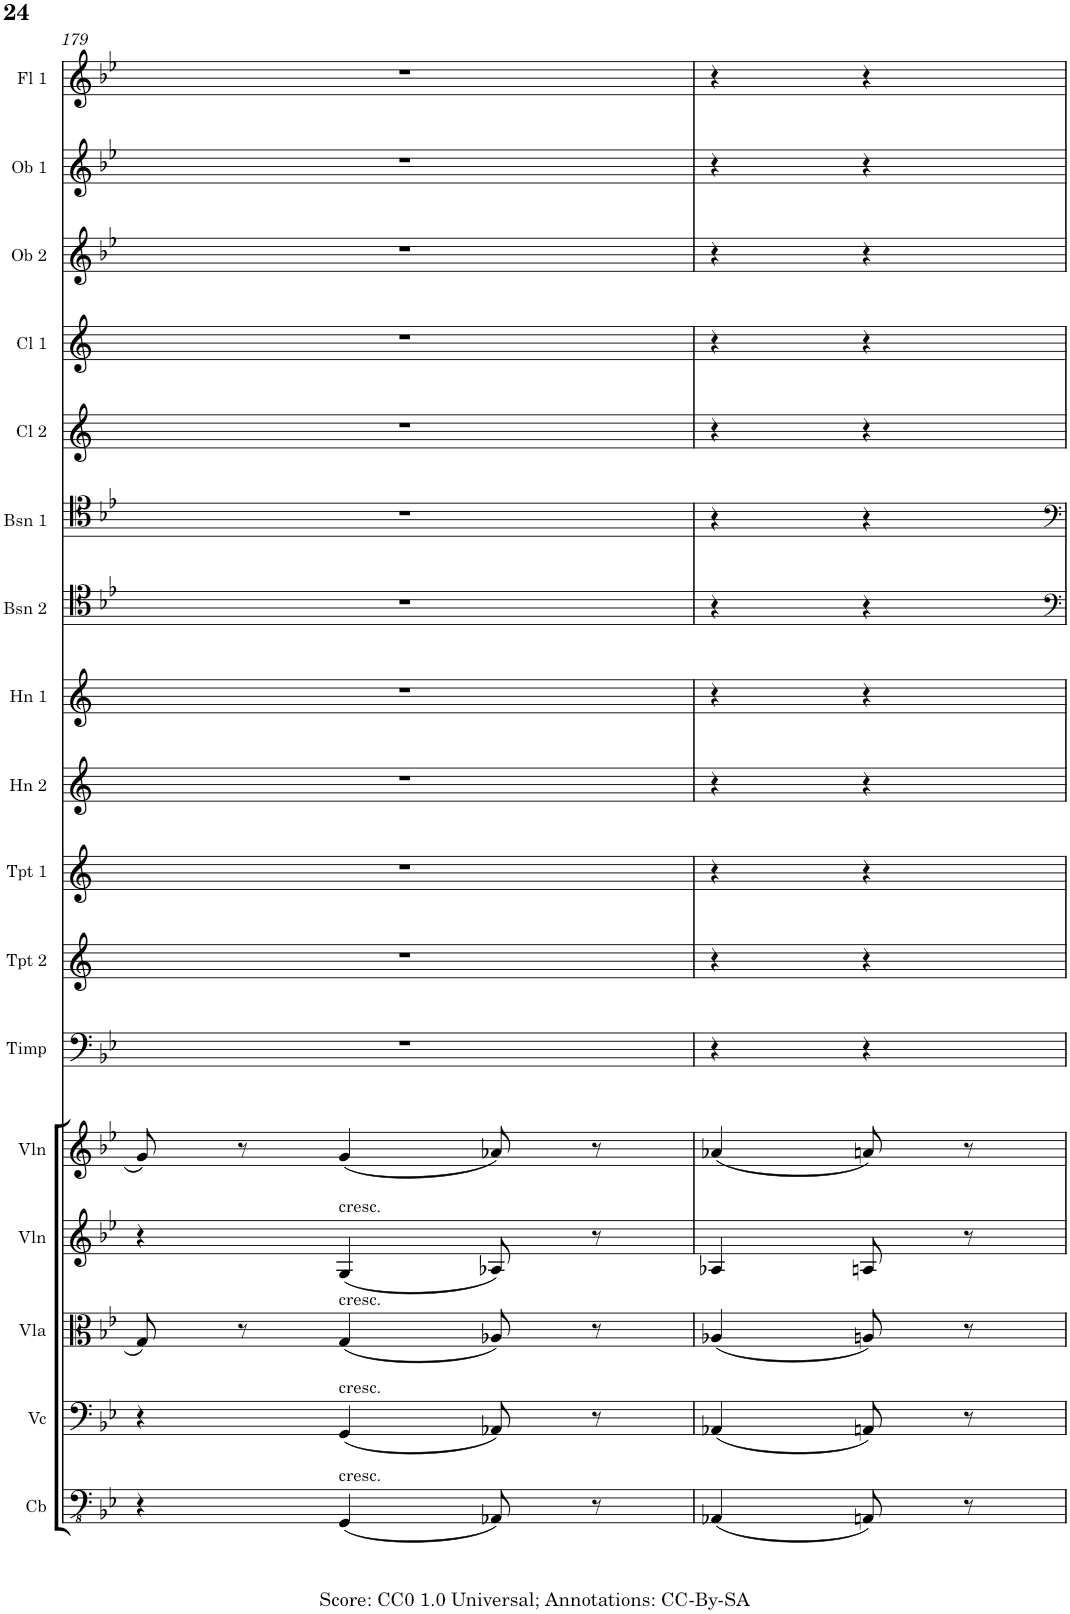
**kern	**kern	**kern	**kern	**kern	**kern	**kern	**kern	**kern	**kern	**kern	**kern	**kern	**kern	**kern	**kern	**kern
*part17	*part16	*part15	*part14	*part13	*part12	*part11	*part10	*part9	*part8	*part7	*part6	*part5	*part4	*part3	*part2	*part1
*staff17	*staff16	*staff15	*staff14	*staff13	*staff12	*staff11	*staff10	*staff9	*staff8	*staff7	*staff6	*staff5	*staff4	*staff3	*staff2	*staff1
*I"Contrabass	*I"Violoncello	*I"Viola	*I"Violin	*I"Violin	*I"Timpani	*I"Bb Trumpet 2	*I"Bb Trumpet 1	*I"Bb (basso) Horn 2	*I"Bb (basso) Horn 1	*I"Bassoon 2	*I"Bassoon 1	*I"Bb Clarinet 2	*I"Bb Clarinet 1	*I"Oboe 2	*I"Oboe 1	*I"Flute 1
*I'Cb	*I'Vc	*I'Vla	*I'Vln	*I'Vln	*I'Timp	*I'Tpt 2	*I'Tpt 1	*I'Hn 2	*I'Hn 1	*I'Bsn 2	*I'Bsn 1	*I'Cl 2	*I'Cl 1	*I'Ob 2	*I'Ob 1	*I'Fl 1
!!LO:PB:g=z
*clefFv4	*clefF4	*clefC3	*clefG2	*clefG2	*clefF4	*clefG2	*clefG2	*clefG2	*clefG2	*clefC4	*clefC4	*clefG2	*clefG2	*clefG2	*clefG2	*clefG2
*	*	*	*	*	*	*Trd1c2	*Trd1c2	*Trd8c14	*Trd8c14	*	*	*Trd1c2	*Trd1c2	*	*	*
*k[b-e-]	*k[b-e-]	*k[b-e-]	*k[b-e-]	*k[b-e-]	*k[b-e-]	*k[]	*k[]	*k[]	*k[]	*k[b-e-]	*k[b-e-]	*k[]	*k[]	*k[b-e-]	*k[b-e-]	*k[b-e-]
*M3/4	*M3/4	*M3/4	*M3/4	*M3/4	*M3/4	*M3/4	*M3/4	*M3/4	*M3/4	*M3/4	*M3/4	*M3/4	*M3/4	*M3/4	*M3/4	*M3/4
=179	=179	=179	=179	=179	=179	=179	=179	=179	=179	=179	=179	=179	=179	=179	=179	=179
4r	4r	8G/	4r	8g/	2.r	2.r	2.r	2.r	2.r	2.r	2.r	2.r	2.r	2.r	2.r	2.r
.	.	8r	.	8r	.	.	.	.	.	.	.	.	.	.	.	.
!	!	!	!LO:TX:a:t=cresc.	!	!	!	!	!	!	!	!	!	!	!	!	!
!	!	!LO:TX:a:t=cresc.	!	!	!	!	!	!	!	!	!	!	!	!	!	!
!	!LO:TX:a:t=cresc.	!	!	!	!	!	!	!	!	!	!	!	!	!	!	!
!LO:TX:a:t=cresc.	!	!	!	!	!	!	!	!	!	!	!	!	!	!	!	!
(4GGG/	(4GG/	(4G/	(4G/	(4g/	.	.	.	.	.	.	.	.	.	.	.	.
8AAA-X/)	8AA-X/)	8A-X/)	8A-X/)	8a-X/)	.	.	.	.	.	.	.	.	.	.	.	.
8r	8r	8r	8r	8r	.	.	.	.	.	.	.	.	.	.	.	.
=180	=180	=180	=180	=180	=180	=180	=180	=180	=180	=180	=180	=180	=180	=180	=180	=180
(4AAA-X/	(4AA-X/	(4A-X/	4A-X/	(4a-X/	4r	4r	4r	4r	4r	4r	4r	4r	4r	4r	4r	4r
8AAAn/)	8AAn/)	8An/)	8An/	8an/)	4r	4r	4r	4r	4r	4r	4r	4r	4r	4r	4r	4r
8r	8r	8r	8r	8r	.	.	.	.	.	.	.	.	.	.	.	.
=	=	=	=	=	=	=	=	=	=	=	=	=	=	=	=	=
*-	*-	*-	*-	*-	*-	*-	*-	*-	*-	*-	*-	*-	*-	*-	*-	*-
